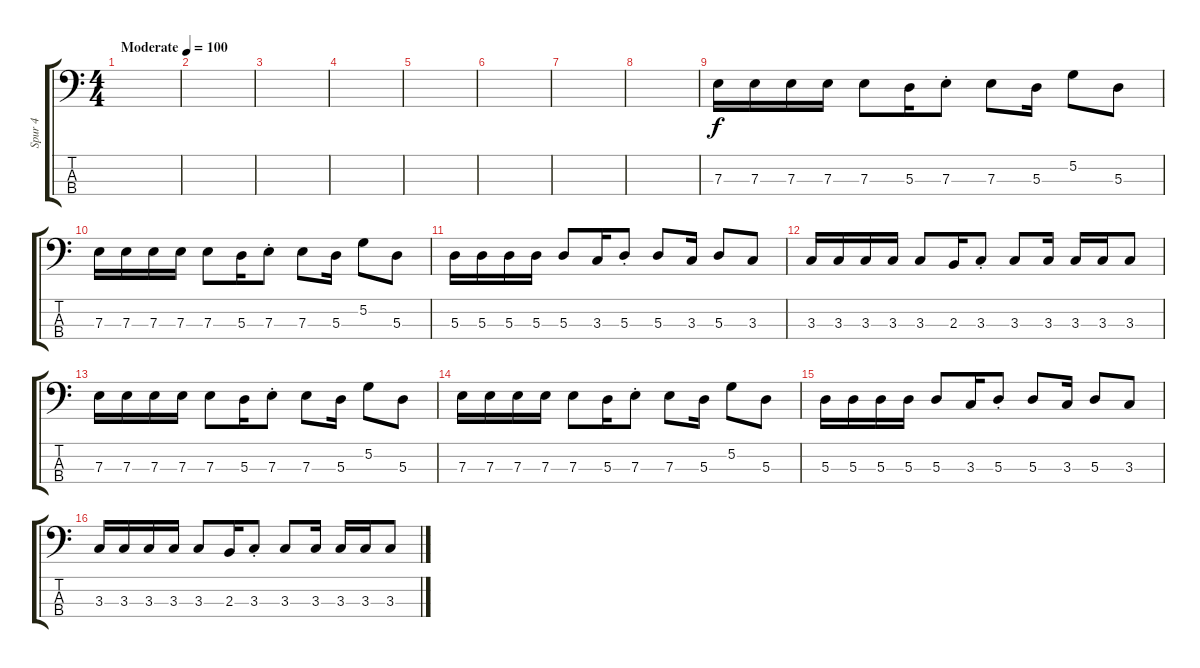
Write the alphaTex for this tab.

\track ("Spur 4" "Spur 4") {instrument electricbassfinger}
\staff {score tabs}
\tuning (G2 D2 A1 E1) {hide}
\ts (4 4)
\tempo (100 "Moderate")
\clef f4
\ks c
|
|
|
|
|
|
|
|
7.3.16 7.3.16 7.3.16 7.3.16 7.3.8 5.3.16 7.3{st}.8 7.3.8 5.3.16 5.2.8 5.3.8 |
7.3.16 7.3.16 7.3.16 7.3.16 7.3.8 5.3.16 7.3{st}.8 7.3.8 5.3.16 5.2.8 5.3.8 |
5.3.16 5.3.16 5.3.16 5.3.16 5.3.8 3.3.16 5.3{st}.8 5.3.8 3.3.16 5.3.8 3.3.8 |
3.3.16 3.3.16 3.3.16 3.3.16 3.3.8 2.3.16 3.3{st}.8 3.3.8 3.3.16 3.3.16 3.3.16 3.3.8 |
7.3.16 7.3.16 7.3.16 7.3.16 7.3.8 5.3.16 7.3{st}.8 7.3.8 5.3.16 5.2.8 5.3.8 |
7.3.16 7.3.16 7.3.16 7.3.16 7.3.8 5.3.16 7.3{st}.8 7.3.8 5.3.16 5.2.8 5.3.8 |
5.3.16 5.3.16 5.3.16 5.3.16 5.3.8 3.3.16 5.3{st}.8 5.3.8 3.3.16 5.3.8 3.3.8 |
3.3.16 3.3.16 3.3.16 3.3.16 3.3.8 2.3.16 3.3{st}.8 3.3.8 3.3.16 3.3.16 3.3.16 3.3.8
